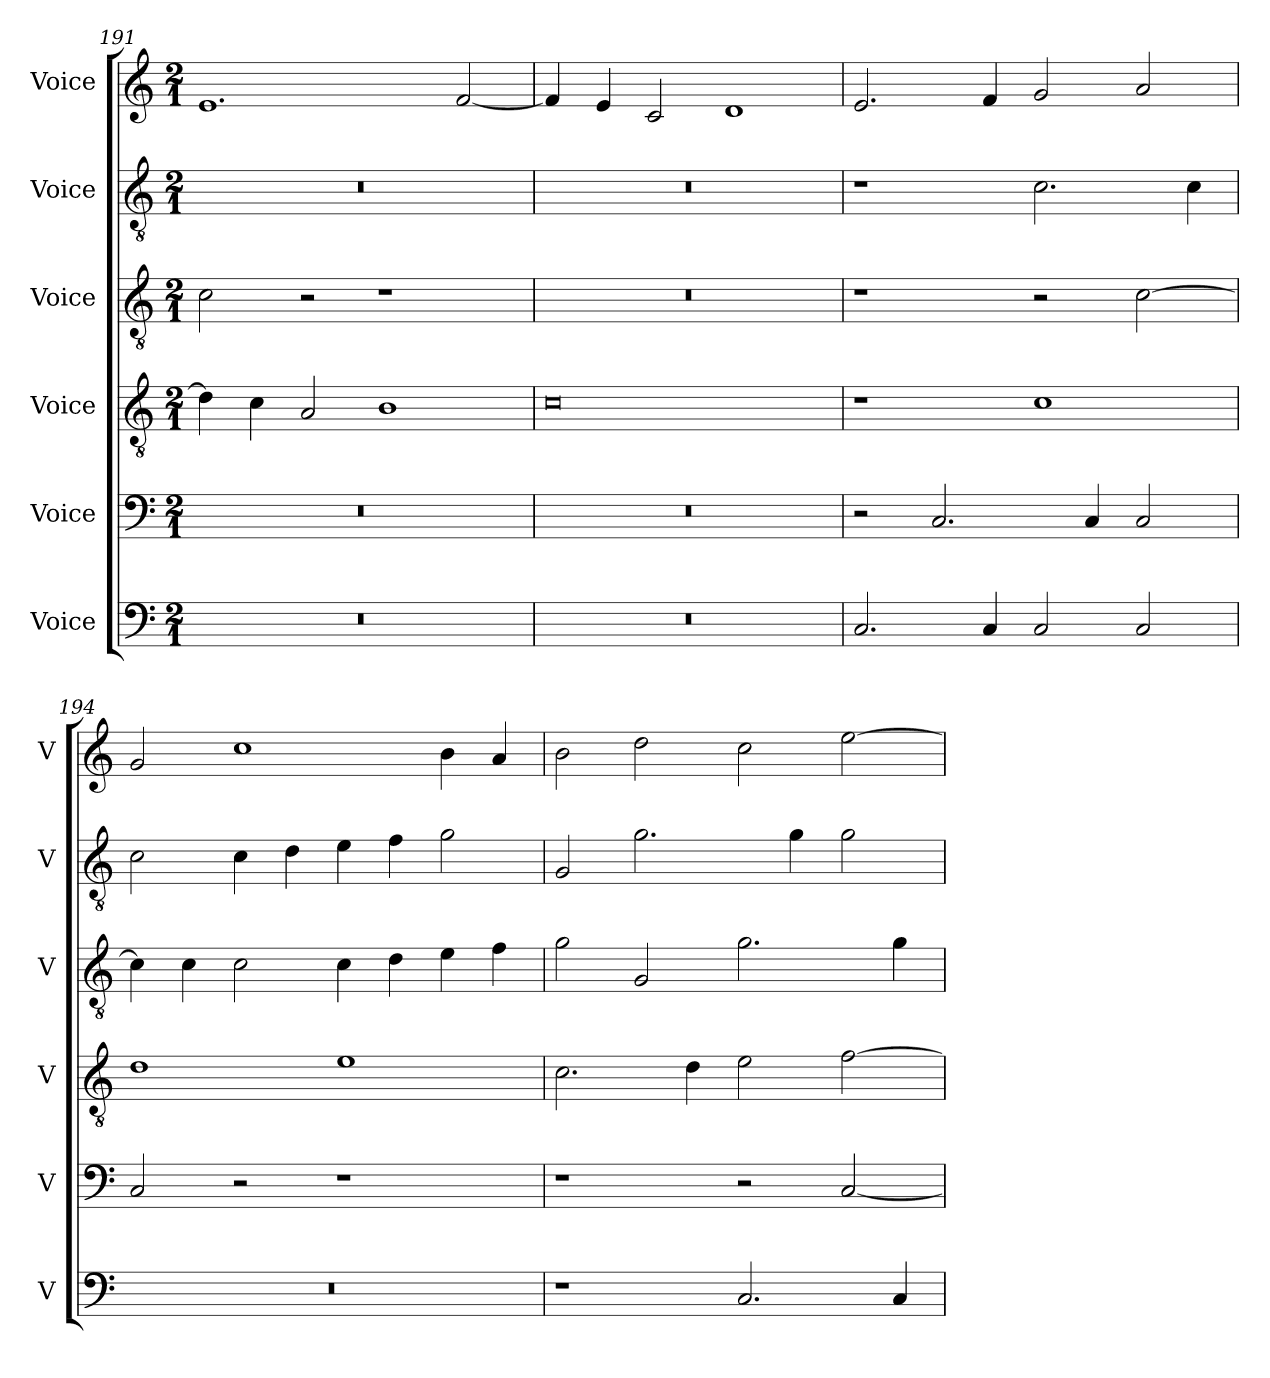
**kern	**kern	**kern	**kern	**kern	**kern
*part6	*part5	*part4	*part3	*part2	*part1
*staff6	*staff5	*staff4	*staff3	*staff2	*staff1
*I"Voice	*I"Voice	*I"Voice	*I"Voice	*I"Voice	*I"Voice
*I'V	*I'V	*I'V	*I'V	*I'V	*I'V
*clefF4	*clefF4	*clefGv2	*clefGv2	*clefGv2	*clefG2
*k[]	*k[]	*k[]	*k[]	*k[]	*k[]
*M2/1	*M2/1	*M2/1	*M2/1	*M2/1	*M2/1
=191	=191	=191	=191	=191	=191
0r	0r	4d\]	2c\	0r	1.e
.	.	4c\	.	.	.
.	.	2A/	2r	.	.
.	.	1B	1r	.	.
.	.	.	.	.	[2f/
!!LO:LB:g=z
=192	=192	=192	=192	=192	=192
0r	0r	0c	0r	0r	4f/]
.	.	.	.	.	4e/
.	.	.	.	.	2c/
.	.	.	.	.	1d
=193	=193	=193	=193	=193	=193
2.C/	2r	1r	1r	1r	2.e/
.	2.C/	.	.	.	.
4C/	.	.	.	.	4f/
2C/	.	1c	2r	2.c\	2g/
.	4C/	.	.	.	.
2C/	2C/	.	[2c\	.	2a/
.	.	.	.	4c\	.
=194	=194	=194	=194	=194	=194
0r	2C/	1d	4c\]	2c\	2g/
.	.	.	4c\	.	.
.	2r	.	2c\	4c\	1cc
.	.	.	.	4d\	.
.	1r	1e	4c\	4e\	.
.	.	.	4d\	4f\	.
.	.	.	4e\	2g\	4b\
.	.	.	4f\	.	4a/
=195	=195	=195	=195	=195	=195
1r	1r	2.c\	2g\	2G/	2b\
.	.	.	2G/	2.g\	2dd\
.	.	4d\	.	.	.
2.C/	2r	2e\	2.g\	.	2cc\
.	.	.	.	4g\	.
.	[2C/	[2f\	.	2g\	[2ee\
4C/	.	.	4g\	.	.
=	=	=	=	=	=
*-	*-	*-	*-	*-	*-
